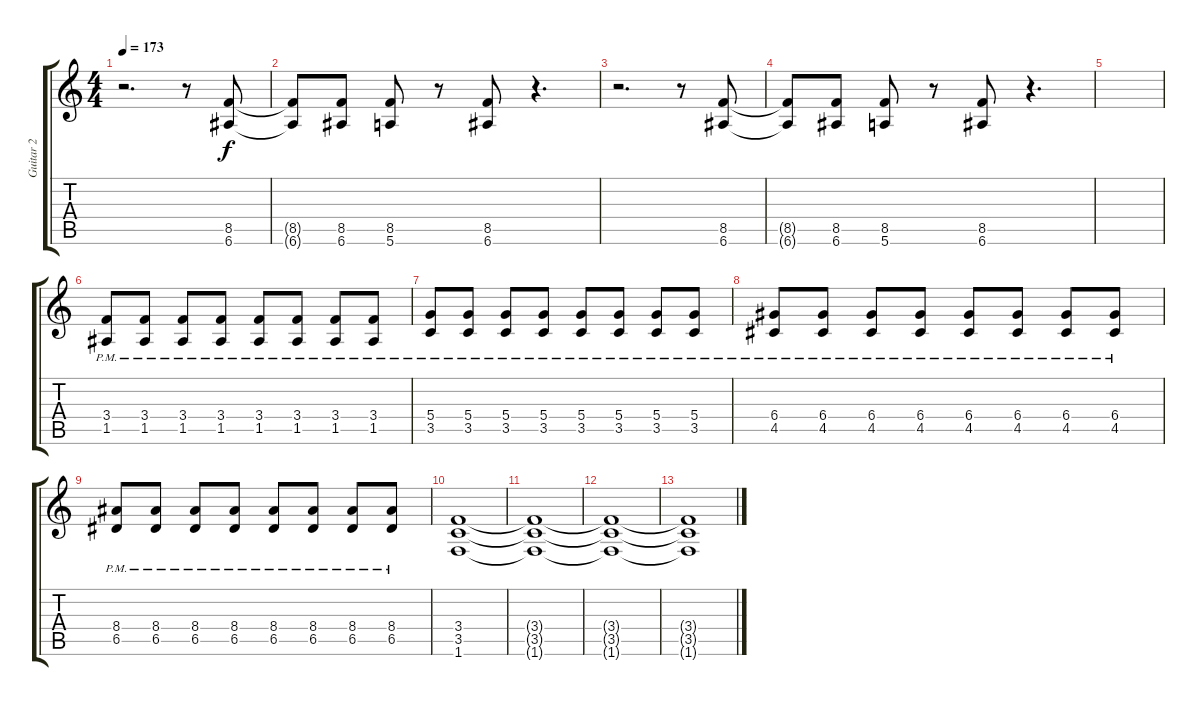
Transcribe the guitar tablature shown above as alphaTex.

\track ("Guitar 2" "Guitar 2") {instrument overdrivenguitar}
\staff {score tabs}
\tuning (E4 B3 G3 D3 A2 E2) {hide}
\ts (4 4)
\tempo 173
\clef g2
\ks c
r.2{d dy f} r.8 (8.5 6.6).8 |
(8.5{t} 6.6{t}).8 (8.5 6.6).8 (8.5 5.6).8 r.8 (8.5 6.6).8 r.4{d} |
r.2{d} r.8 (8.5 6.6).8 |
(8.5{t} 6.6{t}).8 (8.5 6.6).8 (8.5 5.6).8 r.8 (8.5 6.6).8 r.4{d} |
|
(3.4{pm} 1.5{pm}).8 (3.4{pm} 1.5{pm}).8 (3.4{pm} 1.5{pm}).8 (3.4{pm} 1.5{pm}).8 (3.4{pm} 1.5{pm}).8 (3.4{pm} 1.5{pm}).8 (3.4{pm} 1.5{pm}).8 (3.4{pm} 1.5{pm}).8 |
(5.4{pm} 3.5{pm}).8 (5.4{pm} 3.5{pm}).8 (5.4{pm} 3.5{pm}).8 (5.4{pm} 3.5{pm}).8 (5.4{pm} 3.5{pm}).8 (5.4{pm} 3.5{pm}).8 (5.4{pm} 3.5{pm}).8 (5.4{pm} 3.5{pm}).8 |
(6.4{pm} 4.5{pm}).8 (6.4{pm} 4.5{pm}).8 (6.4{pm} 4.5{pm}).8 (6.4{pm} 4.5{pm}).8 (6.4{pm} 4.5{pm}).8 (6.4{pm} 4.5{pm}).8 (6.4{pm} 4.5{pm}).8 (6.4{pm} 4.5{pm}).8 |
(8.4{pm} 6.5{pm}).8 (8.4{pm} 6.5{pm}).8 (8.4{pm} 6.5{pm}).8 (8.4{pm} 6.5{pm}).8 (8.4{pm} 6.5{pm}).8 (8.4{pm} 6.5{pm}).8 (8.4{pm} 6.5{pm}).8 (8.4{pm} 6.5{pm}).8 |
(3.4 3.5 1.6).1 |
(3.4{t} 3.5{t} 1.6{t}).1 |
(3.4{t} 3.5{t} 1.6{t}).1 |
(3.4{t} 3.5{t} 1.6{t}).1
